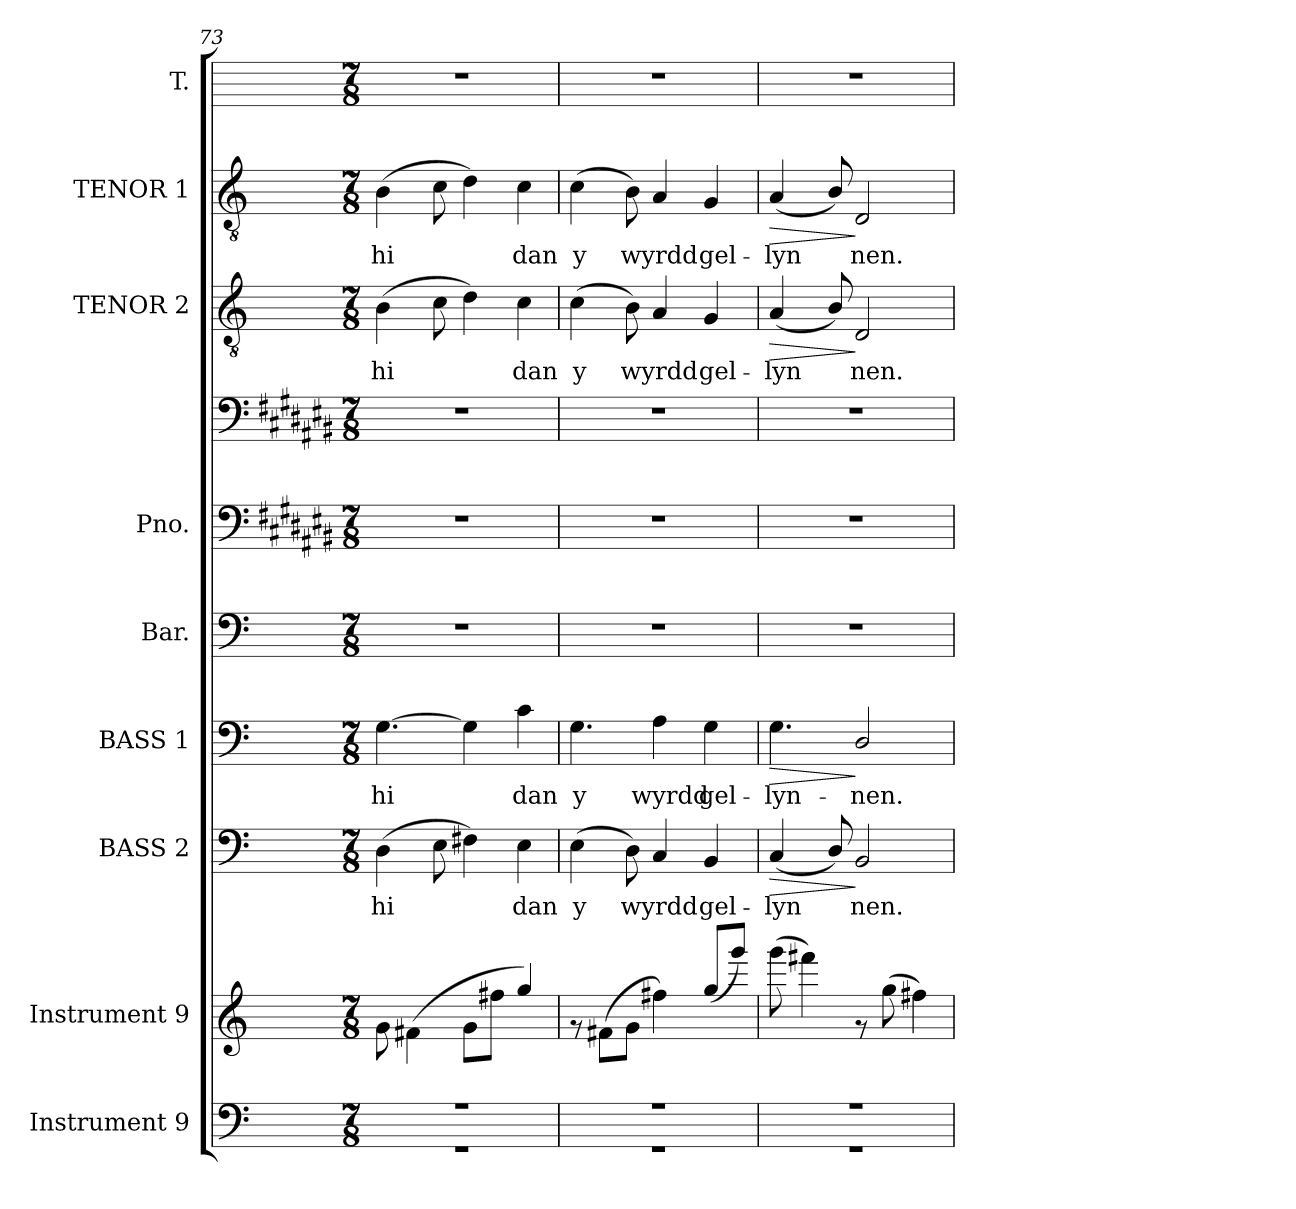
**kern	**kern	**kern	**text	**dynam	**kern	**text	**dynam	**kern	**kern	**kern	**kern	**text	**dynam	**kern	**text	**dynam	**kern
*part9	*part8	*part7	*part7	*part7	*part6	*part6	*part6	*part5	*part4	*part4	*part3	*part3	*part3	*part2	*part2	*part2	*part1
*staff10	*staff9	*staff8	*staff8	*staff8	*staff7	*staff7	*staff7	*staff6	*staff5	*staff4	*staff3	*staff3	*staff3	*staff2	*staff2	*staff2	*staff1
*I"Instrument 9	*I"Instrument 9	*I"BASS 2	*	*	*I"BASS 1	*	*	*I"Bar.	*I"Pno.	*	*I"TENOR 2	*	*	*I"TENOR 1	*	*	*I"T.
*	*	*I'B. 2	*	*	*I'B. 1	*	*	*I'Bar.	*	*	*I'T. 2	*	*	*I'T. 1	*	*	*
!!LO:PB:g=z
*clefF4	*clefG2	*clefF4	*	*	*clefF4	*	*	*clefF4	*clefF4	*clefF4	*clefGv2	*	*	*clefGv2	*	*	*
*ITrd-3c-5	*ITrd-3c-5	*ITrd-3c-5	*	*	*ITrd-3c-5	*	*	*ITrd-3c-5	*ITrd-3c-5	*ITrd-3c-5	*ITrd-3c-5	*	*	*ITrd-3c-5	*	*	*ITrd-3c-5
*k[b-]	*k[b-]	*k[b-]	*	*	*k[b-]	*	*	*k[b-]	*k[f#c#g#d#a#e#]	*k[f#c#g#d#a#e#]	*k[b-]	*	*	*k[b-]	*	*	*k[b-]
*F:	*F:	*F:	*	*	*F:	*	*	*F:	*F#:	*F#:	*F:	*	*	*F:	*	*	*F:
*M7/8	*M7/8	*M7/8	*	*	*M7/8	*	*	*M7/8	*M7/8	*M7/8	*M7/8	*	*	*M7/8	*	*	*M7/8
=73	=73	=73	=73	=73	=73	=73	=73	=73	=73	=73	=73	=73	=73	=73	=73	=73	=73
*^	*	*	*	*	*	*	*	*	*	*	*	*	*	*	*	*	*
!	!	!	!	!LO:LY:b:cj	!	!	!LO:LY:b:cj	!	!	!	!	!	!LO:LY:b:cj	!	!	!LO:LY:b:cj	!	!
2..r	2..r	8cc\	(>4G\	hi	.	[>4.c\	hi	.	2..r	2..r	2..r	(>4e\	hi	.	(>4e\	hi	.	2..r
.	.	(>4bn\	.	.	.	.	.	.	.	.	.	.	.	.	.	.	.	.
!	!	!	!	!LO:LY:b:cj	!	!	!	!	!	!	!	!	!LO:LY:b:cj	!	!	!LO:LY:b:cj	!	!
.	.	.	8A\	.	.	.	.	.	.	.	.	8f\	.	.	8f\	.	.	.
!	!	!	!	!LO:LY:b:cj	!	!	!LO:LY:b:cj	!	!	!	!	!	!LO:LY:b:cj	!	!	!LO:LY:b:cj	!	!
.	.	8cc\L	4Bn\)	.	.	4c\]	.	.	.	.	.	4g\)	.	.	4g\)	.	.	.
.	.	8bbn\J	.	.	.	.	.	.	.	.	.	.	.	.	.	.	.	.
!	!	!	!	!LO:LY:b:cj	!	!	!LO:LY:b:cj	!	!	!	!	!	!LO:LY:b:cj	!	!	!LO:LY:b:cj	!	!
.	.	4ccc/)	4A\	dan	.	4f\	dan	.	.	.	.	4f\	dan	.	4f\	dan	.	.
=74	=74	=74	=74	=74	=74	=74	=74	=74	=74	=74	=74	=74	=74	=74	=74	=74	=74	=74
!	!	!	!	!LO:LY:b:cj	!	!	!LO:LY:b:cj	!	!	!	!	!	!LO:LY:b:cj	!	!	!LO:LY:b:cj	!	!
2..r	2..r	8rf	(>4A\	y	.	4.c\	y	.	2..r	2..r	2..r	(>4f\	y	.	(>4f\	y	.	2..r
.	.	(>8bn\L	.	.	.	.	.	.	.	.	.	.	.	.	.	.	.	.
!	!	!	!	!LO:LY:b:cj	!	!	!	!	!	!	!	!	!LO:LY:b:cj	!	!	!LO:LY:b:cj	!	!
.	.	8cc\J	8G\)	wyrdd	.	.	.	.	.	.	.	8e\)	wyrdd	.	8e\)	wyrdd	.	.
!	!	!	!	!LO:LY:b:cj	!	!	!LO:LY:b:cj	!	!	!	!	!	!LO:LY:b:cj	!	!	!LO:LY:b:cj	!	!
.	.	4bbn\)	4F/	.	.	4d\	wyrdd	.	.	.	.	4d/	.	.	4d/	.	.	.
!	!	!	!	!LO:LY:b:cj	!	!	!LO:LY:b:cj	!	!	!	!	!	!LO:LY:b:cj	!	!	!LO:LY:b:cj	!	!
.	.	(<8ccc/L	4E/	gel-	.	4c\	gel-	.	.	.	.	4c/	gel-	.	4c/	gel-	.	.
.	.	8cccc/J)	.	.	.	.	.	.	.	.	.	.	.	.	.	.	.	.
=75	=75	=75	=75	=75	=75	=75	=75	=75	=75	=75	=75	=75	=75	=75	=75	=75	=75	=75
!	!	!	!	!LO:LY:b:cj	!LO:HP:b	!	!LO:LY:b:cj	!LO:HP:b	!	!	!	!	!LO:LY:b:cj	!LO:HP:b	!	!LO:LY:b:cj	!LO:HP:b	!
2..r	2..r	(>8cccc\	(<4F/	-lyn	>	4.c\	-lyn-	>	2..r	2..r	2..r	(<4d/	-lyn	>	(<4d/	-lyn	>	2..r
.	.	4bbbn\)	.	.	.	.	.	.	.	.	.	.	.	.	.	.	.	.
!	!	!	!	!LO:LY:b:cj	!	!	!	!	!	!	!	!	!LO:LY:b:cj	!	!	!LO:LY:b:cj	!	!
.	.	.	8G/)	.	.	.	.	.	.	.	.	8e/)	.	.	8e/)	.	.	.
!	!	!	!	!LO:LY:b:cj	!	!	!LO:LY:b:cj	!	!	!	!	!	!LO:LY:b:cj	!	!	!LO:LY:b:cj	!	!
.	.	8rf	2E/	nen.	]	2G/	-nen.	]	.	.	.	2G/	nen.	]	2G/	nen.	]	.
.	.	(>8ccc\	.	.	.	.	.	.	.	.	.	.	.	.	.	.	.	.
.	.	4bbn\)	.	.	.	.	.	.	.	.	.	.	.	.	.	.	.	.
*v	*v	*	*	*	*	*	*	*	*	*	*	*	*	*	*	*	*	*
=	=	=	=	=	=	=	=	=	=	=	=	=	=	=	=	=	=
*-	*-	*-	*-	*-	*-	*-	*-	*-	*-	*-	*-	*-	*-	*-	*-	*-	*-
